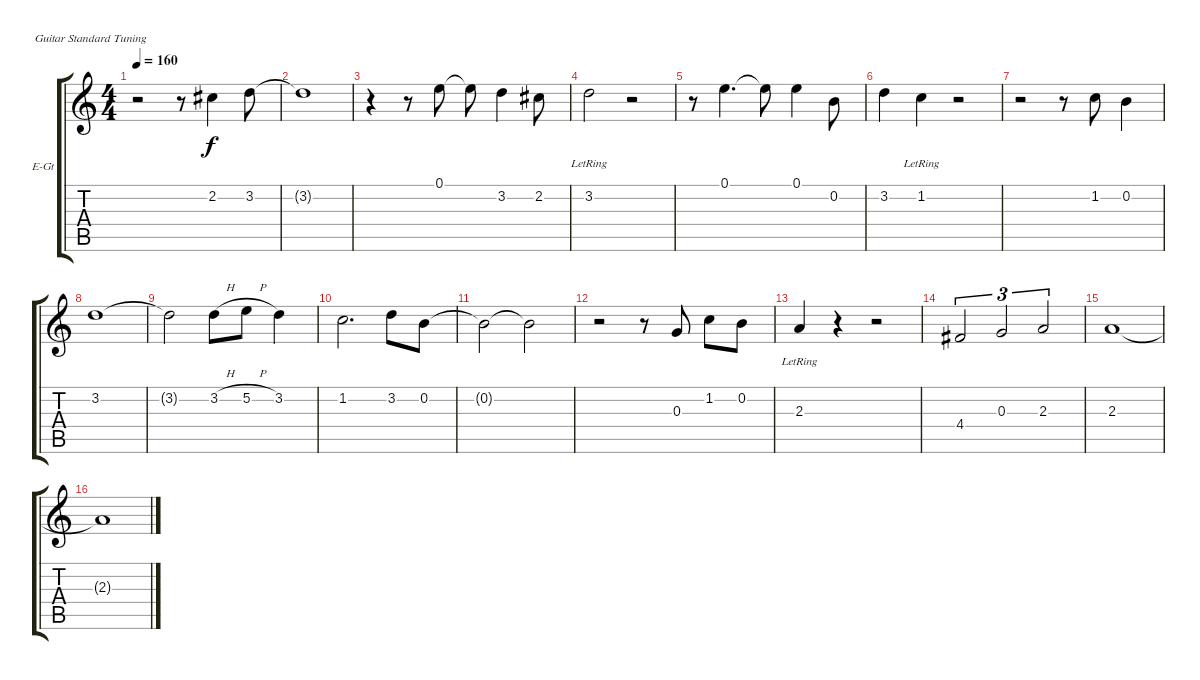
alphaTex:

\bracketExtendMode groupsimilarinstruments
\firstSystemTrackNameOrientation horizontal
\otherSystemsTrackNameOrientation horizontal
\track ("Jazz Guitar" "E-Gt") {instrument electricguitarjazz}
\staff {score tabs}
\tuning (E4 B3 G3 D3 A2 E2)
\ts (4 4)
\tempo 160
\clef g2
\ks c
r.2{dy f} r.8 2.2.4 3.2.8 |
3.2{t}.1 |
r.4 r.8 0.1.8 0.1{t}.8 3.2.4 2.2.8 |
3.2{lr}.2 r.2 |
r.8 0.1.4{d} 0.1{t}.8 0.1.4 0.2.8 |
3.2.4 1.2{lr}.4 r.2 |
r.2 r.8 1.2.8 0.2.4 |
3.2.1 |
3.2{t}.2 3.2{h}.8 5.2{h}.8 3.2.4 |
1.2.2{d} 3.2.8 0.2.8 |
0.2{t}.2 0.2{t}.2 |
r.2 r.8 0.3.8 1.2.8 0.2.8 |
2.3{lr}.4 r.4 r.2 |
4.4.2{tu (3 2)} 0.3.2{tu (3 2)} 2.3.2{tu (3 2)} |
2.3.1 |
2.3{t}.1
